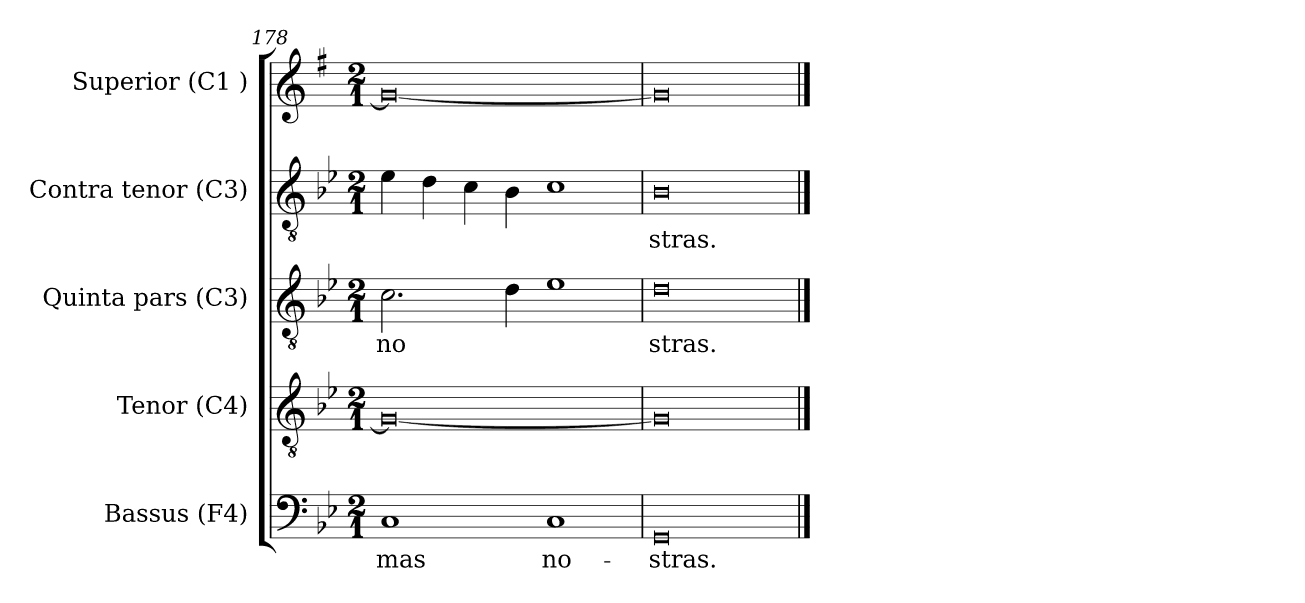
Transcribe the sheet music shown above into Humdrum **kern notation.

**kern	**text	**kern	**text	**kern	**text	**kern	**text	**kern	**text
*part5	*part5	*part4	*part4	*part3	*part3	*part2	*part2	*part1	*part1
*staff5	*staff5	*staff4	*staff4	*staff3	*staff3	*staff2	*staff2	*staff1	*staff1
*I"Bassus (F4)	*	*I"Tenor (C4)	*	*I"Quinta pars (C3)	*	*I"Contra tenor (C3)	*	*I"Superior (C1 )	*
*I'B.	*	*I'T.	*	*I'QP.	*	*I'C.	*	*I'S.	*
*clefF4	*	*clefGv2	*	*clefGv2	*	*clefGv2	*	*clefG2	*
*k[b-e-]	*	*k[b-e-]	*	*k[b-e-]	*	*k[b-e-]	*	*k[f#]	*
*B-:	*	*B-:	*	*B-:	*	*B-:	*	*G:	*
*M2/1	*	*M2/1	*	*M2/1	*	*M2/1	*	*M2/1	*
=178	=178	=178	=178	=178	=178	=178	=178	=178	=178
!	!LO:LY:b:rj	!	!LO:LY:b:rj	!	!LO:LY:b:rj	!	!LO:LY:b:rj	!	!LO:LY:b:rj
1C	-mas	0G_<	.	2.c\	no-	4e-\	--	0g_<	.
!	!	!	!	!	!	!	!LO:LY:b:rj	!	!
.	.	.	.	.	.	4d\	--	.	.
!	!	!	!	!	!	!	!LO:LY:b:rj	!	!
.	.	.	.	.	.	4c\	--	.	.
!	!	!	!	!	!LO:LY:b:rj	!	!LO:LY:b:rj	!	!
.	.	.	.	4d\	--	4B-\	--	.	.
!	!LO:LY:b:rj	!	!	!	!LO:LY:b:rj	!	!LO:LY:b:rj	!	!
1C	no-	.	.	1e-	--	1c	--	.	.
=179	=179	=179	=179	=179	=179	=179	=179	=179	=179
!	!LO:LY:b:rj	!	!LO:LY:b:rj	!	!LO:LY:b:rj	!	!LO:LY:b:rj	!	!LO:LY:b:rj
0GG	-stras.	0G]	.	0d	-stras.	0B-	-stras.	0g]	.
==	==	==	==	==	==	==	==	==	==
*-	*-	*-	*-	*-	*-	*-	*-	*-	*-
